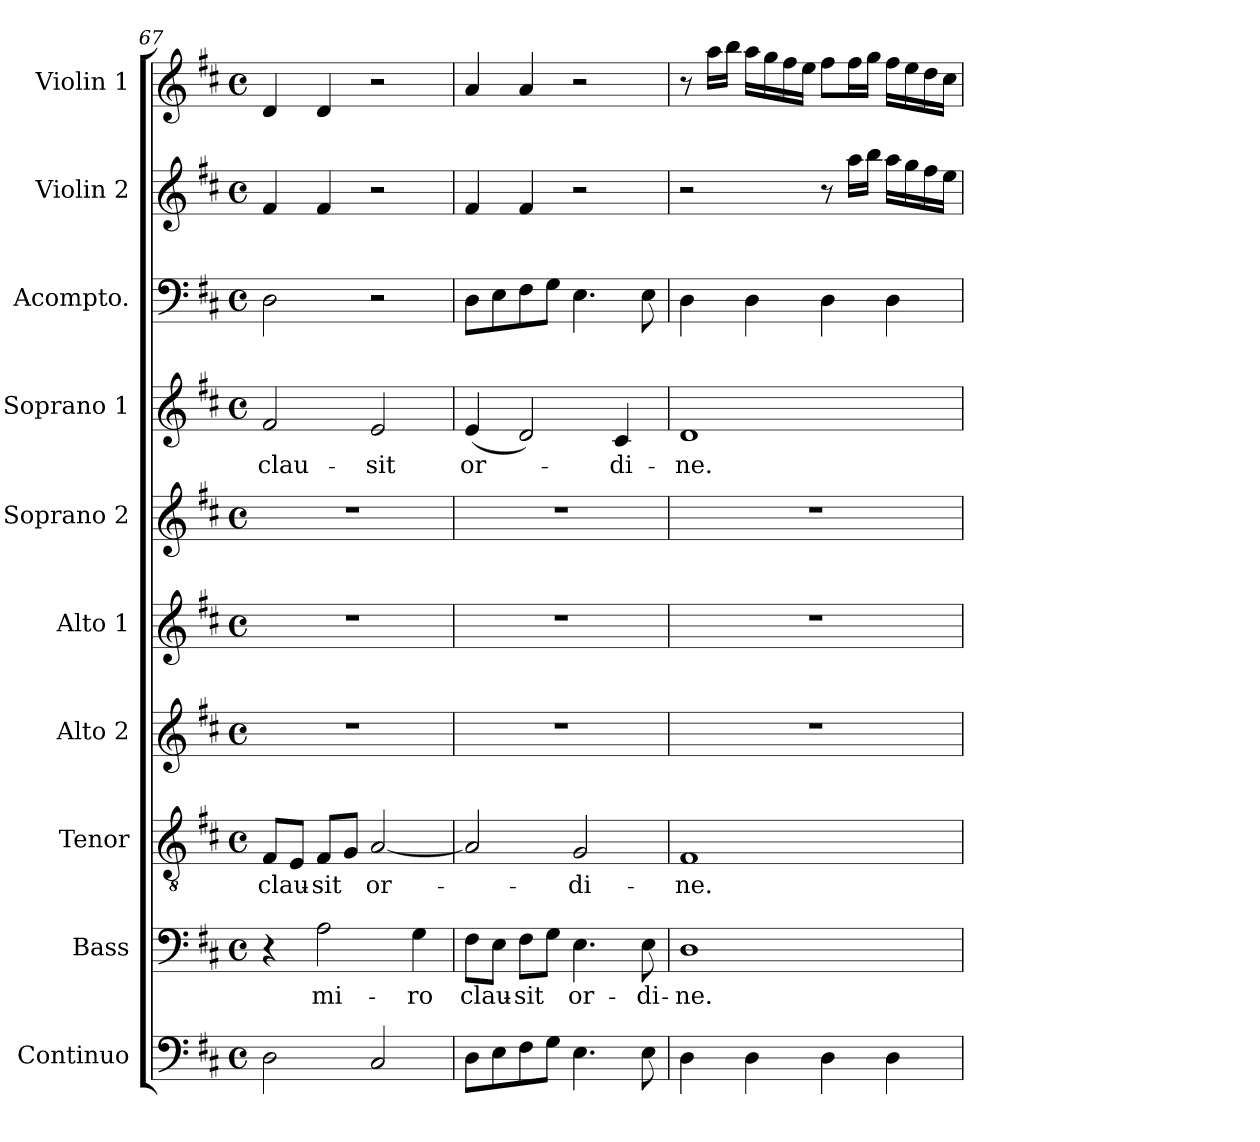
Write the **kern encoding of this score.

**kern	**kern	**text	**kern	**text	**kern	**kern	**kern	**kern	**text	**kern	**kern	**kern
*part10	*part9	*part9	*part8	*part8	*part7	*part6	*part5	*part4	*part4	*part3	*part2	*part1
*staff10	*staff9	*staff9	*staff8	*staff8	*staff7	*staff6	*staff5	*staff4	*staff4	*staff3	*staff2	*staff1
*I"Continuo	*I"Bass	*	*I"Tenor	*	*I"Alto 2	*I"Alto 1	*I"Soprano 2	*I"Soprano 1	*	*I"Acompto.	*I"Violin 2	*I"Violin 1
*I'Cont.	*I'B.	*	*I'T.	*	*I'A2.	*I'A1.	*I'S2.	*I'S1.	*	*I'Ac.	*I'Vln. 2	*I'Vln. 1
*clefF4	*clefF4	*	*clefGv2	*	*clefG2	*clefG2	*clefG2	*clefG2	*	*clefF4	*clefG2	*clefG2
*	*	*	*ITrd7c12	*	*	*	*	*	*	*	*	*
*k[f#c#]	*k[f#c#]	*	*k[f#c#]	*	*k[f#c#]	*k[f#c#]	*k[f#c#]	*k[f#c#]	*	*k[f#c#]	*k[f#c#]	*k[f#c#]
*D:	*D:	*	*D:	*	*D:	*D:	*D:	*D:	*	*D:	*D:	*D:
*M4/4	*M4/4	*	*M4/4	*	*M4/4	*M4/4	*M4/4	*M4/4	*	*M4/4	*M4/4	*M4/4
*met(c)	*met(c)	*	*met(c)	*	*met(c)	*met(c)	*met(c)	*met(c)	*	*met(c)	*met(c)	*met(c)
=67	=67	=67	=67	=67	=67	=67	=67	=67	=67	=67	=67	=67
!	!	!	!	!LO:LY:b:color=#000000	!	!	!	!	!	!	!	!
!	!	!	!	!	!	!	!	!	!LO:LY:b:color=#000000	!	!	!
2Di\	4r	.	8FF#i/L	clau-	1r	1r	1r	2f#i/	clau-	2Di\	4f#i/	4di/
.	.	.	8EEi/J	.	.	.	.	.	.	.	.	.
!	!	!LO:LY:b:color=#000000	!	!	!	!	!	!	!	!	!	!
!	!	!	!	!LO:LY:b:color=#000000	!	!	!	!	!	!	!	!
.	2Ai\	mi-	8FF#i/L	-sit	.	.	.	.	.	.	4f#i/	4di/
.	.	.	8GGi/J	.	.	.	.	.	.	.	.	.
!	!	!	!	!LO:LY:b:color=#000000	!	!	!	!	!	!	!	!
!	!	!	!	!	!	!	!	!	!LO:LY:b:color=#000000	!	!	!
2C#i/	.	.	[<2AAi/	or-	.	.	.	2ei/	-sit	2r	2r	2r
!	!	!LO:LY:b:color=#000000	!	!	!	!	!	!	!	!	!	!
.	4Gi\	-ro	.	.	.	.	.	.	.	.	.	.
=68	=68	=68	=68	=68	=68	=68	=68	=68	=68	=68	=68	=68
!	!	!LO:LY:b:color=#000000	!	!	!	!	!	!	!	!	!	!
!	!	!	!	!	!	!	!	!	!LO:LY:b:color=#000000	!	!	!
8Di\L	8F#i\L	clau-	2AAi/]	.	1r	1r	1r	(4ei/	or-	8Di\L	4f#i/	4ai/
8Ei\	8Ei\J	.	.	.	.	.	.	.	.	8Ei\	.	.
!	!	!LO:LY:b:color=#000000	!	!	!	!	!	!	!	!	!	!
8F#i\	8F#i\L	-sit	.	.	.	.	.	2di/)	.	8F#i\	4f#i/	4ai/
8Gi\J	8Gi\J	.	.	.	.	.	.	.	.	8Gi\J	.	.
!	!	!LO:LY:b:color=#000000	!	!	!	!	!	!	!	!	!	!
!	!	!	!	!LO:LY:b:color=#000000	!	!	!	!	!	!	!	!
4.Ei\	4.Ei\	or-	2GGi/	-di-	.	.	.	.	.	4.Ei\	2r	2r
!	!	!	!	!	!	!	!	!	!LO:LY:b:color=#000000	!	!	!
.	.	.	.	.	.	.	.	4c#i/	-di-	.	.	.
!	!	!LO:LY:b:color=#000000	!	!	!	!	!	!	!	!	!	!
8Ei\	8Ei\	-di-	.	.	.	.	.	.	.	8Ei\	.	.
!!LO:LB:g=z
=69	=69	=69	=69	=69	=69	=69	=69	=69	=69	=69	=69	=69
!	!	!LO:LY:b:color=#000000	!	!	!	!	!	!	!	!	!	!
!	!	!	!	!LO:LY:b:color=#000000	!	!	!	!	!	!	!	!
!	!	!	!	!	!	!	!	!	!LO:LY:b:color=#000000	!	!	!
4Di\	1Di	-ne.	1FF#i	-ne.	1r	1r	1r	1di	-ne.	4Di\	2r	8r
.	.	.	.	.	.	.	.	.	.	.	.	16aai\LL
.	.	.	.	.	.	.	.	.	.	.	.	16bbi\JJ
4Di\	.	.	.	.	.	.	.	.	.	4Di\	.	16aai\LL
.	.	.	.	.	.	.	.	.	.	.	.	16ggi\
.	.	.	.	.	.	.	.	.	.	.	.	16ff#i\
.	.	.	.	.	.	.	.	.	.	.	.	16eei\JJ
4Di\	.	.	.	.	.	.	.	.	.	4Di\	8r	8ff#i\L
.	.	.	.	.	.	.	.	.	.	.	16aai\LL	16ff#i\L
.	.	.	.	.	.	.	.	.	.	.	16bbi\JJ	16ggi\JJ
4Di\	.	.	.	.	.	.	.	.	.	4Di\	16aai\LL	16ff#i\LL
.	.	.	.	.	.	.	.	.	.	.	16ggi\	16eei\
.	.	.	.	.	.	.	.	.	.	.	16ff#i\	16ddi\
.	.	.	.	.	.	.	.	.	.	.	16eei\JJ	16cc#i\JJ
=	=	=	=	=	=	=	=	=	=	=	=	=
*-	*-	*-	*-	*-	*-	*-	*-	*-	*-	*-	*-	*-
